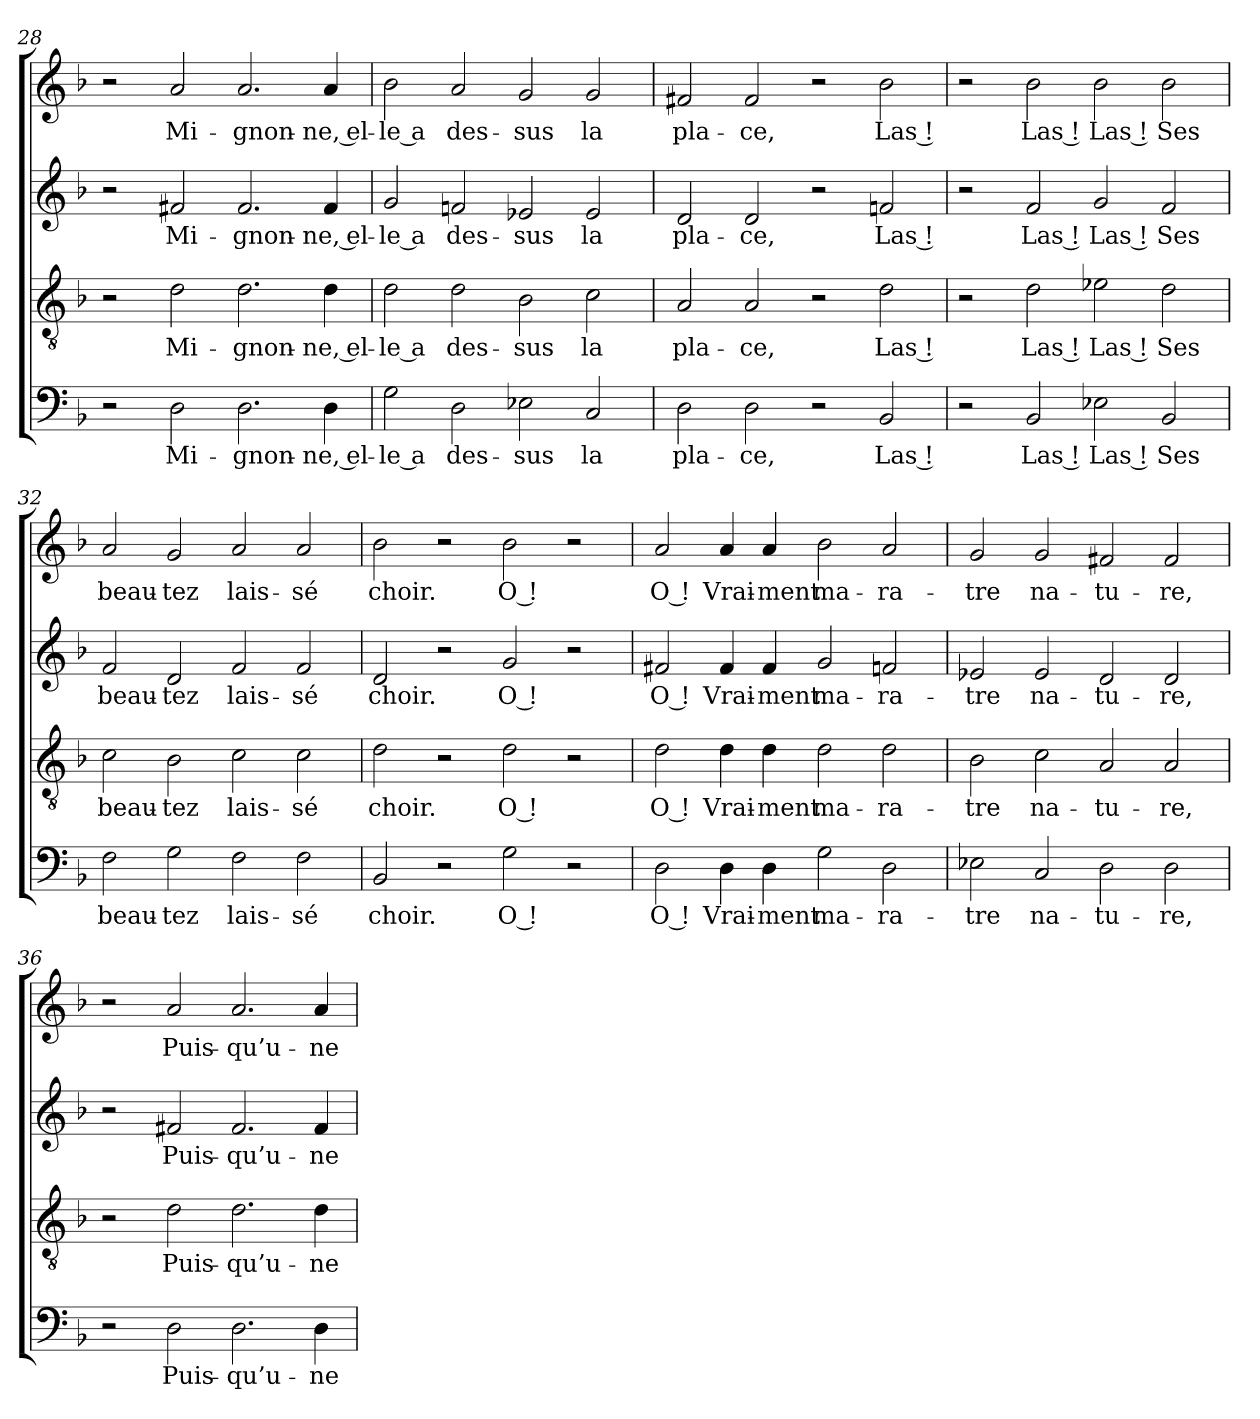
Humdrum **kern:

**kern	**text	**kern	**text	**kern	**text	**kern	**text
*part4	*part4	*part3	*part3	*part2	*part2	*part1	*part1
*staff4	*staff4	*staff3	*staff3	*staff2	*staff2	*staff1	*staff1
!!LO:PB:g=z
*clefF4	*	*clefGv2	*	*clefG2	*	*clefG2	*
*k[b-]	*	*k[b-]	*	*k[b-]	*	*k[b-]	*
=28	=28	=28	=28	=28	=28	=28	=28
2r	.	2r	.	2r	.	2r	.
2D	Mi-	2d	Mi-	2f#X	Mi-	2a	Mi-
2.D	-gnon-	2.d	-gnon-	2.f#	-gnon-	2.a	-gnon-
4D	-ne, el-	4d	-ne, el-	4f#	-ne, el-	4a	-ne, el-
=29	=29	=29	=29	=29	=29	=29	=29
2G	-le a	2d	-le a	2g	-le a	2b-	-le a
2D	des-	2d	des-	2fn	des-	2a	des-
2E-X	-sus	2B-	-sus	2e-X	-sus	2g	-sus
2C	la	2c	la	2e-	la	2g	la
=30	=30	=30	=30	=30	=30	=30	=30
2D	pla-	2A	pla-	2d	pla-	2f#X	pla-
2D	-ce,	2A	-ce,	2d	-ce,	2f#	-ce,
2r	.	2r	.	2r	.	2r	.
2BB-	Las !	2d	Las !	2fn	Las !	2b-	Las !
=31	=31	=31	=31	=31	=31	=31	=31
2r	.	2r	.	2r	.	2r	.
2BB-	Las !	2d	Las !	2f	Las !	2b-	Las !
2E-X	Las !	2e-X	Las !	2g	Las !	2b-	Las !
2BB-	Ses	2d	Ses	2f	Ses	2b-	Ses
=32	=32	=32	=32	=32	=32	=32	=32
2F	beau-	2c	beau-	2f	beau-	2a	beau-
2G	-tez	2B-	-tez	2d	-tez	2g	-tez
2F	lais-	2c	lais-	2f	lais-	2a	lais-
2F	-sé	2c	-sé	2f	-sé	2a	-sé
=33	=33	=33	=33	=33	=33	=33	=33
2BB-	choir.	2d	choir.	2d	choir.	2b-	choir.
2r	.	2r	.	2r	.	2r	.
2G	O !	2d	O !	2g	O !	2b-	O !
2r	.	2r	.	2r	.	2r	.
!!LO:LB:g=z
=34	=34	=34	=34	=34	=34	=34	=34
2D	O !	2d	O !	2f#X	O !	2a	O !
4D	Vrai-	4d	Vrai-	4f#	Vrai-	4a	Vrai-
4D	-ment	4d	-ment	4f#	-ment	4a	-ment
2G	ma-	2d	ma-	2g	ma-	2b-	ma-
2D	-ra-	2d	-ra-	2fn	-ra-	2a	-ra-
=35	=35	=35	=35	=35	=35	=35	=35
2E-X	-tre	2B-	-tre	2e-X	-tre	2g	-tre
2C	na-	2c	na-	2e-	na-	2g	na-
2D	-tu-	2A	-tu-	2d	-tu-	2f#X	-tu-
2D	-re,	2A	-re,	2d	-re,	2f#	-re,
=36	=36	=36	=36	=36	=36	=36	=36
2r	.	2r	.	2r	.	2r	.
2D	Puis-	2d	Puis-	2f#X	Puis-	2a	Puis-
2.D	-qu’u-	2.d	-qu’u-	2.f#	-qu’u-	2.a	-qu’u-
4D	-ne	4d	-ne	4f#	-ne	4a	-ne
=	=	=	=	=	=	=	=
*-	*-	*-	*-	*-	*-	*-	*-
